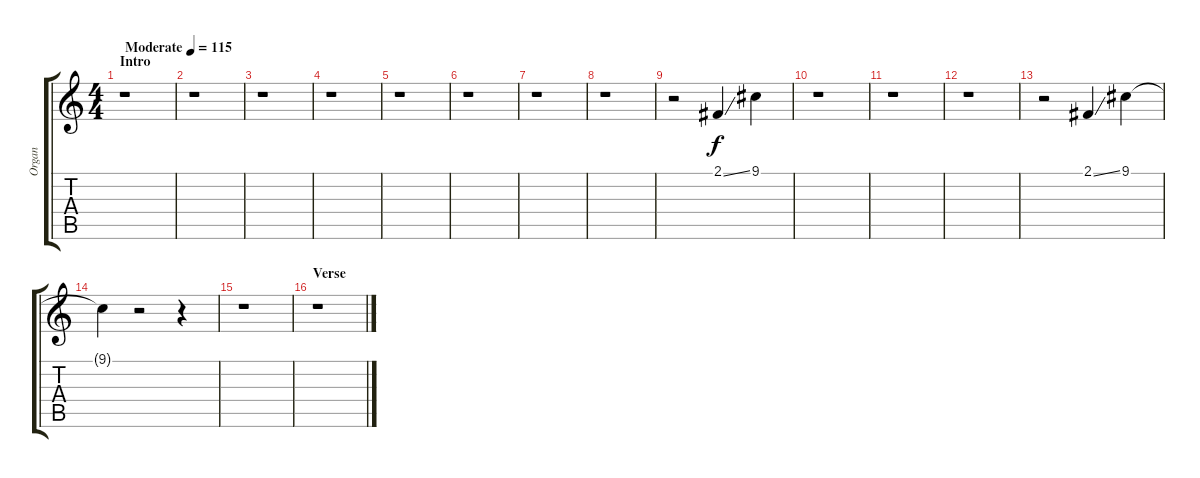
\track ("Organ" "Organ") {instrument reedorgan}
\staff {score tabs}
\tuning (E4 B3 G3 D3 A2 E2) {hide}
\ts (4 4)
\section ("" "Intro")
\tempo (115 "Moderate")
\clef g2
\ks c
r.1{dy f instrument reedorgan} |
r.1 |
r.1 |
r.1 |
r.1 |
r.1 |
r.1 |
r.1 |
r.2 2.1{ss}.4 9.1.4 |
r.1 |
r.1 |
r.1 |
r.2 2.1{ss}.4 9.1.4 |
9.1{t}.4 r.2 r.4 |
r.1 |
\section ("" "Verse")
r.1
